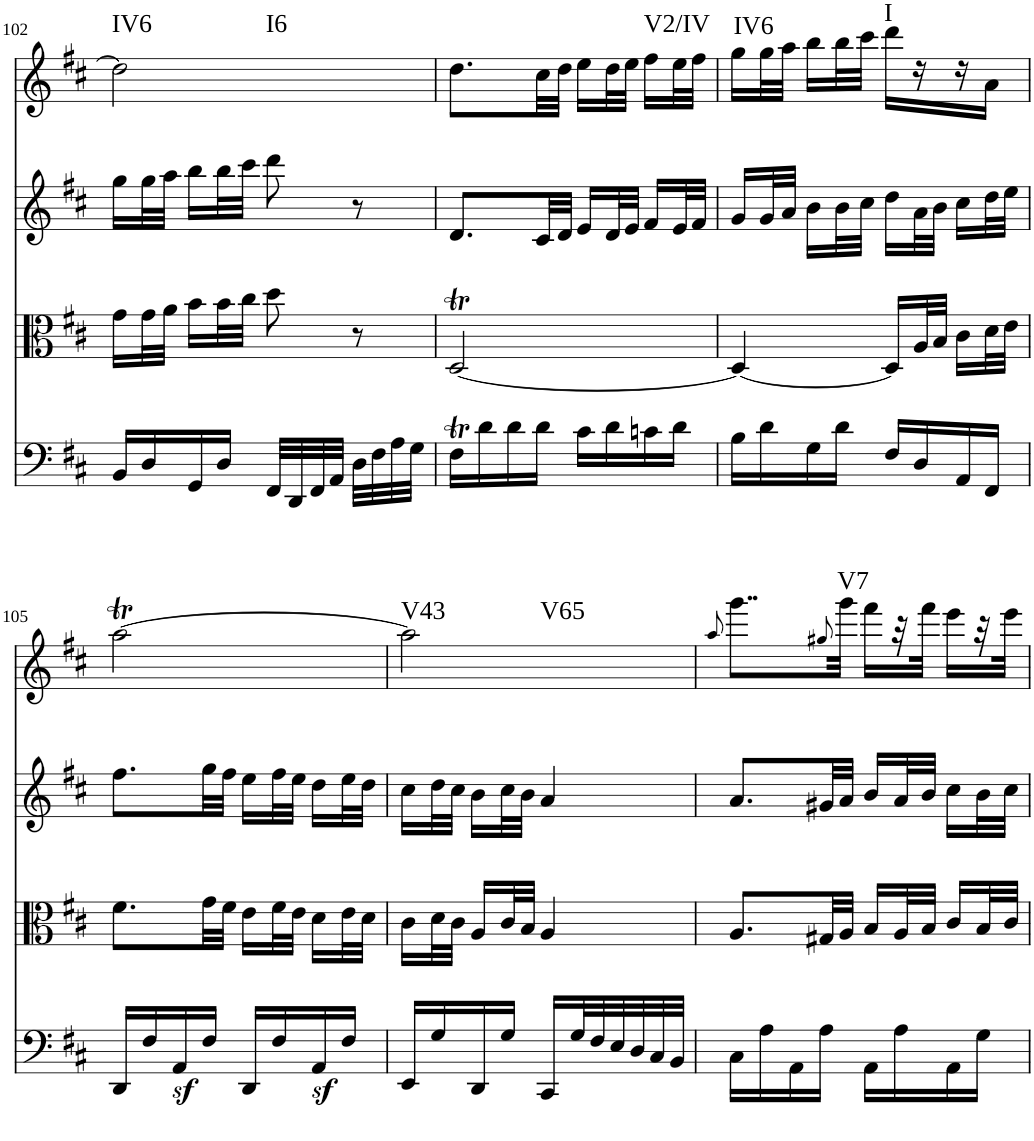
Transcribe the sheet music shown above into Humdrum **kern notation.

**kern	**kern	**kern	**kern	**harte
*part4	*part3	*part2	*part1	*part1
*staff4	*staff3	*staff2	*staff1	*
*I"Violoncello	*I"Viola	*I"Violin 2	*I"Violin 1	*
*I'Vc	*I'Vla	*I'Vln	*I'Vln	*
!!LO:PB:g=z
*clefF4	*clefC3	*clefG2	*clefG2	*
*k[f#c#]	*k[f#c#]	*k[f#c#]	*k[f#c#]	*
*D:	*D:	*D:	*D:	*
*M2/4	*M2/4	*M2/4	*M2/4	*
=102	=102	=102	=102	=102
!	!	!	!	!LO:H:n=1:kt=IV6
!	!	!	!	!LO:H:n=2:kt=I6
16BB/LL	16g\LL	16gg\LL	2dd\]	N N
16D/	32g\L	32gg\L	.	.
.	32a\JJJ	32aa\JJJ	.	.
16GG/	16b\LL	16bb\LL	.	.
16D/JJ	32b\L	32bb\L	.	.
.	32cc#\JJJ	32ccc#\JJJ	.	.
32FF#/LLL	8dd\	8ddd\	.	.
32DD/	.	.	.	.
32FF#/	.	.	.	.
32AA/JJJ	.	.	.	.
32D\LLL	8r	8r	.	.
32F#\	.	.	.	.
32A\	.	.	.	.
32G\JJJ	.	.	.	.
=103	=103	=103	=103	=103
16F#t\LL	[2DT/	8.d/L	8.dd\L	.
16d\	.	.	.	.
16d\	.	.	.	.
16d\JJ	.	32c#/LL	32cc#\LL	.
.	.	32d/JJJ	32dd\JJJ	.
16c#\LL	.	16e/LL	16ee\LL	.
16d\	.	32d/L	32dd\L	.
.	.	32e/JJJ	32ee\JJJ	.
!	!	!	!	!LO:H:kt=V2/IV
16cn\	.	16f#/LL	16ff#\LL	N
16d\JJ	.	32e/L	32ee\L	.
.	.	32f#/JJJ	32ff#\JJJ	.
=104	=104	=104	=104	=104
!	!	!	!	!LO:H:kt=IV6
16B\LL	4D/_	16g/LL	16gg\LL	N
16d\	.	32g/L	32gg\L	.
.	.	32a/JJJ	32aa\JJJ	.
16G\	.	16b\LL	16bb\LL	.
16d\JJ	.	32b\L	32bb\L	.
.	.	32cc#\JJJ	32ccc#\JJJ	.
!	!	!	!	!LO:H:kt=I
16F#/LL	16D/LL]	16dd\LL	16ddd\LL	N
16D/	32A/L	32a\L	16r	.
.	32B/JJJ	32b\JJJ	.	.
16AA/	16c#\LL	16cc#\LL	16r	.
16FF#/JJ	32d\L	32dd\L	16a\JJ	.
.	32e\JJJ	32ee\JJJ	.	.
!!LO:LB:g=z
=105	=105	=105	=105	=105
16DD/LL	8.f#\L	8.ff#\L	[2aaT\	.
16F#/	.	.	.	.
16AAz</	.	.	.	.
16F#/JJ	32g\LL	32gg\LL	.	.
.	32f#\JJJ	32ff#\JJJ	.	.
16DD/LL	16e\LL	16ee\LL	.	.
16F#/	32f#\L	32ff#\L	.	.
.	32e\JJJ	32ee\JJJ	.	.
16AAz</	16d\LL	16dd\LL	.	.
16F#/JJ	32e\L	32ee\L	.	.
.	32d\JJJ	32dd\JJJ	.	.
=106	=106	=106	=106	=106
!	!	!	!	!LO:H:n=1:kt=V43
!	!	!	!	!LO:H:n=2:kt=V65
16EE/LL	16c#\LL	16cc#\LL	2aa\]	N N
16G/	32d\L	32dd\L	.	.
.	32c#\JJJ	32cc#\JJJ	.	.
16DD/	16A/LL	16b\LL	.	.
16G/JJ	32c#/L	32cc#\L	.	.
.	32B/JJJ	32b\JJJ	.	.
16CC#/LL	4A/	4a/	.	.
32G/L	.	.	.	.
32F#/	.	.	.	.
32E/	.	.	.	.
32D/	.	.	.	.
32C#/	.	.	.	.
32BB/JJJ	.	.	.	.
=107	=107	=107	=107	=107
.	.	.	8qaa/	.
16C#\LL	8.A/L	8.a/L	8..ggg\L	.
16A\	.	.	.	.
16AA\	.	.	.	.
16A\JJ	32G#X/LL	32g#X/LL	.	.
.	.	.	8qgg#X/	.
!	!	!	!	!LO:H:kt=V7
.	32A/JJJ	32a/JJJ	32ggg\Jkk	N
16AA\LL	16B/LL	16b/LL	16fff#\LL	.
16A\	32A/L	32a/L	32r	.
.	32B/JJJ	32b/JJJ	32fff#\JJJ	.
16AA\	16c#/LL	16cc#\LL	16eee\LL	.
16G\JJ	32B/L	32b\L	32r	.
.	32c#/JJJ	32cc#\JJJ	32eee\JJJ	.
=	=	=	=	=
*-	*-	*-	*-	*-
